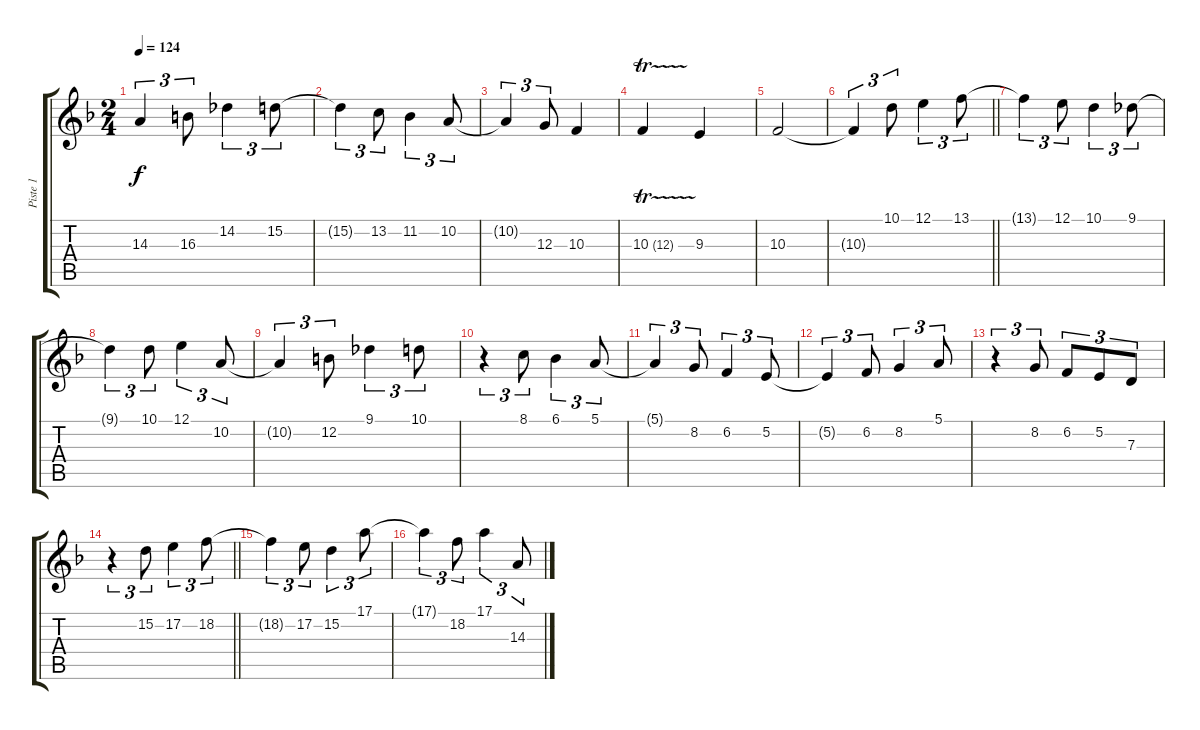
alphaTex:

\track ("Piste 1" "Piste 1") {instrument flute}
\staff {score tabs}
\tuning (E4 B3 G3 D3 A2 E2) {hide}
\ts (2 4)
\tempo 124
\clef g2
\ks dminor
14.3{t}.4{tu (3 2) dy f} 16.3.8{tu (3 2)} 14.2.4{tu (3 2)} 15.2.8{tu (3 2)} |
15.2{t}.4{tu (3 2)} 13.2.8{tu (3 2)} 11.2.4{tu (3 2)} 10.2.8{tu (3 2)} |
10.2{t}.4{tu (3 2)} 12.3.8{tu (3 2)} 10.3.4 |
10.3{tr (12 32)}.4 9.3.4 |
10.3.2 |
\barLineRight lightlight
10.3{t}.4{tu (3 2) volume 14 instrument flute} 10.1.8{tu (3 2)} 12.1.4{tu (3 2)} 13.1.8{tu (3 2)} |
13.1{t}.4{tu (3 2)} 12.1.8{tu (3 2)} 10.1.4{tu (3 2)} 9.1.8{tu (3 2)} |
9.1{t}.4{tu (3 2)} 10.1.8{tu (3 2)} 12.1.4{tu (3 2)} 10.2.8{tu (3 2)} |
10.2{t}.4{tu (3 2)} 12.2.8{tu (3 2)} 9.1.4{tu (3 2)} 10.1.8{tu (3 2)} |
r.4{tu (3 2)} 8.1.8{tu (3 2)} 6.1.4{tu (3 2)} 5.1.8{tu (3 2)} |
5.1{t}.4{tu (3 2)} 8.2.8{tu (3 2)} 6.2.4{tu (3 2)} 5.2.8{tu (3 2)} |
5.2{t}.4{tu (3 2)} 6.2.8{tu (3 2)} 8.2.4{tu (3 2)} 5.1.8{tu (3 2)} |
r.4{tu (3 2)} 8.2.8{tu (3 2)} 6.2.8{tu (3 2)} 5.2.8{tu (3 2)} 7.3.8{tu (3 2)} |
\barLineRight lightlight
r.4{tu (3 2)} 15.2.8{tu (3 2)} 17.2.4{tu (3 2)} 18.2.8{tu (3 2)} |
18.2{t}.4{tu (3 2)} 17.2.8{tu (3 2)} 15.2.4{tu (3 2)} 17.1.8{tu (3 2)} |
17.1{t}.4{tu (3 2)} 18.2.8{tu (3 2)} 17.1.4{tu (3 2)} 14.3.8{tu (3 2)}
